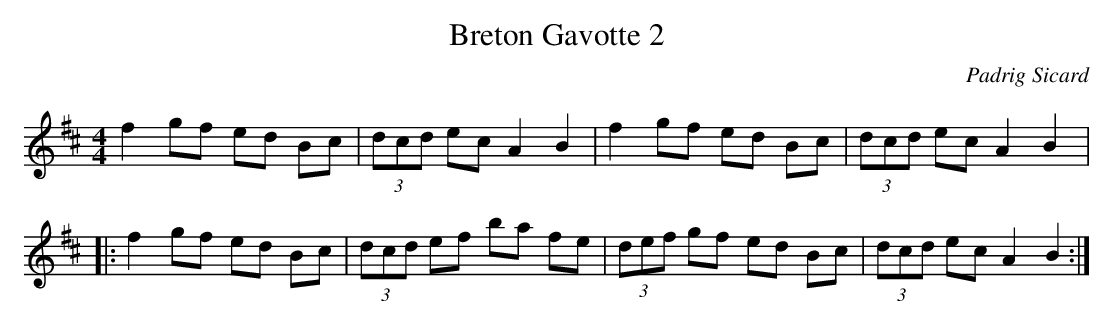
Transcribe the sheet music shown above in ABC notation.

X:1
T:Breton Gavotte 2
C:Padrig Sicard
M:4/4
L:1/8
K:D
f2gf ed Bc | (3dcd ec  A2 B2 | f2 gf  ed Bc | (3dcd ec A2 B2 |:
f2 gf ed Bc | (3dcd ef ba fe | (3def gf ed Bc | (3dcd ec A2 B2 :|
